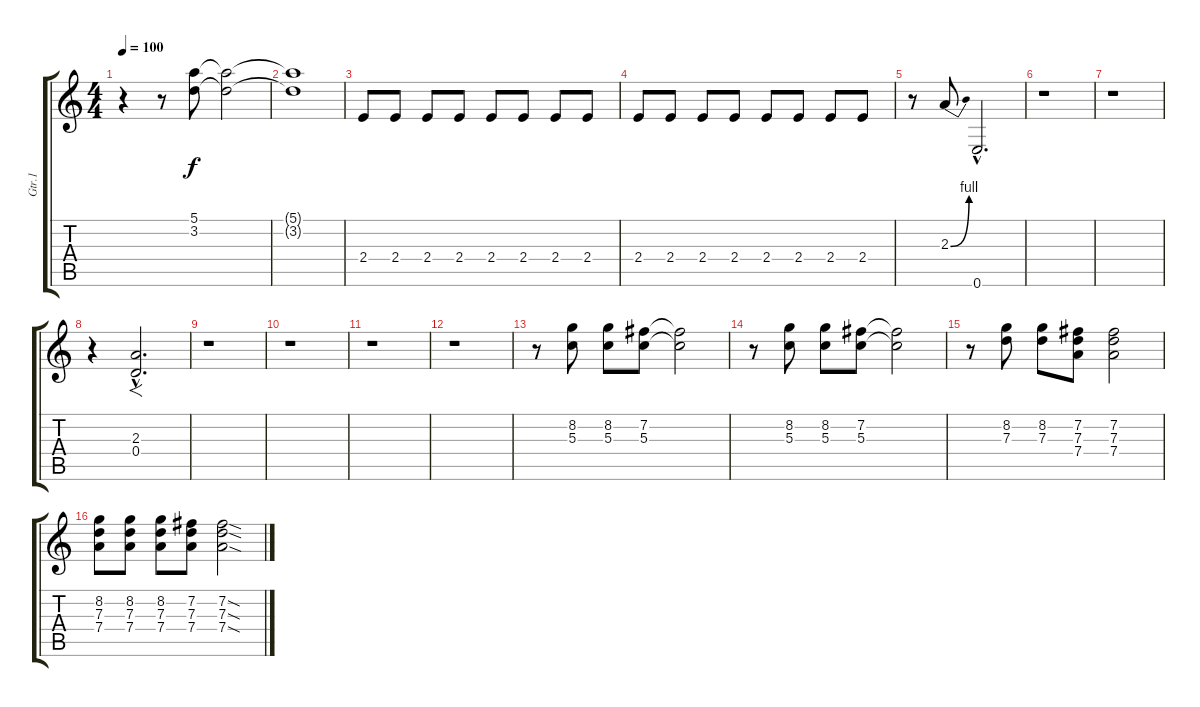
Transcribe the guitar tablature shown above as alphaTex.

\track ("Gtr.1" "Gtr.1") {instrument distortionguitar}
\staff {score tabs}
\tuning (E4 B3 G3 D3 A2 E2) {hide}
\ts (4 4)
\tempo 100
\clef g2
\ks c
r.4{dy f} r.8 (5.1 3.2).8 (5.1{t} 3.2{t}).2 |
(5.1{t} 3.2{t}).1 |
2.4.8 2.4.8 2.4.8 2.4.8 2.4.8 2.4.8 2.4.8 2.4.8 |
2.4.8 2.4.8 2.4.8 2.4.8 2.4.8 2.4.8 2.4.8 2.4.8 |
r.8 2.3{be (bend 0 0 60 4)}.8 0.6{hac}.2{d} |
r.1 |
r.1 |
r.4 (2.3{hac} 0.4{hac}).2{f d} |
r.1 |
r.1 |
r.1 |
r.1 |
r.8 (8.2 5.3).8 (8.2 5.3).8 (7.2 5.3).8 (7.2{t} 5.3{t}).2 |
r.8 (8.2 5.3).8 (8.2 5.3).8 (7.2 5.3).8 (7.2{t} 5.3{t}).2 |
r.8 (8.2 7.3).8 (8.2 7.3).8 (7.2 7.3 7.4).8 (7.2 7.3 7.4).2 |
(8.2 7.3 7.4).8 (8.2 7.3 7.4).8 (8.2 7.3 7.4).8 (7.2 7.3 7.4).8 (7.2{sod} 7.3{sod} 7.4{sod}).2
